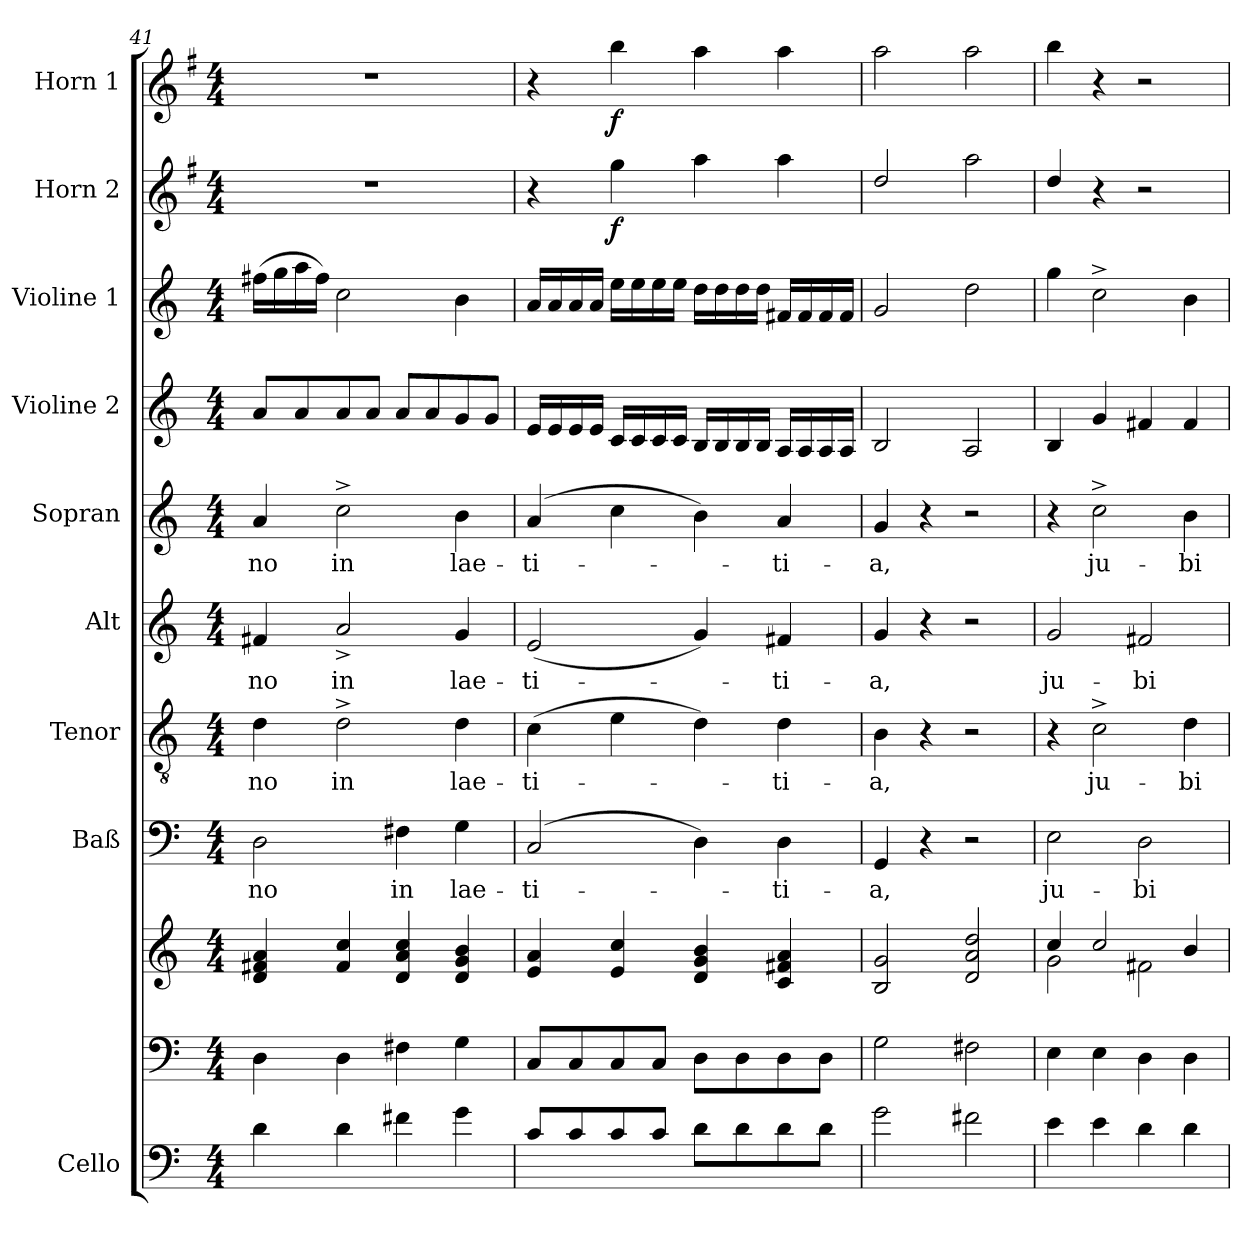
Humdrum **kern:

**kern	**kern	**kern	**kern	**text	**kern	**text	**kern	**text	**kern	**text	**kern	**kern	**kern	**dynam	**kern	**dynam
*part10	*part9	*part9	*part8	*part8	*part7	*part7	*part6	*part6	*part5	*part5	*part4	*part3	*part2	*part2	*part1	*part1
*staff11	*staff10	*staff9	*staff8	*staff8	*staff7	*staff7	*staff6	*staff6	*staff5	*staff5	*staff4	*staff3	*staff2	*staff2	*staff1	*staff1
*I"Cello	*	*	*I"Baß	*	*I"Tenor	*	*I"Alt	*	*I"Sopran	*	*I"Violine 2	*I"Violine 1	*I"Horn 2	*	*I"Horn 1	*
*	*	*	*	*	*	*	*	*	*	*	*I'Vln	*I'Vln	*I'Hn	*	*I'Hn	*
*clefF4	*clefF4	*clefG2	*clefF4	*	*clefGv2	*	*clefG2	*	*clefG2	*	*clefG2	*clefG2	*clefG2	*	*clefG2	*
*ITrd7c12	*	*	*	*	*	*	*	*	*	*	*	*	*ITrd4c7	*	*ITrd4c7	*
*k[]	*k[]	*k[]	*k[]	*	*k[]	*	*k[]	*	*k[]	*	*k[]	*k[]	*k[]	*	*k[]	*
*C:	*C:	*C:	*C:	*	*C:	*	*C:	*	*C:	*	*C:	*C:	*C:	*	*C:	*
*M4/4	*M4/4	*M4/4	*M4/4	*	*M4/4	*	*M4/4	*	*M4/4	*	*M4/4	*M4/4	*M4/4	*	*M4/4	*
=41	=41	=41	=41	=41	=41	=41	=41	=41	=41	=41	=41	=41	=41	=41	=41	=41
!	!	!	!	!LO:LY:b	!	!LO:LY:b	!	!LO:LY:b	!	!LO:LY:b	!	!	!	!	!	!
4D\	4D\	4d/ 4f#X/ 4a/	2D\	-no	4d\	-no	4f#X/	-no	4a/	-no	8a/L	(>16ff#X\LL	1r	.	1r	.
.	.	.	.	.	.	.	.	.	.	.	.	16gg\	.	.	.	.
.	.	.	.	.	.	.	.	.	.	.	8a/	16aa\	.	.	.	.
.	.	.	.	.	.	.	.	.	.	.	.	16ff#\JJ)	.	.	.	.
!	!	!	!	!	!	!LO:LY:b	!	!LO:LY:b	!	!LO:LY:b	!	!	!	!	!	!
4D\	4D\	4f#/ 4cc/	.	.	2d^>\	in	2a^</	in	2cc^>\	in	8a/	2cc\	.	.	.	.
.	.	.	.	.	.	.	.	.	.	.	8a/J	.	.	.	.	.
!	!	!	!	!LO:LY:b	!	!	!	!	!	!	!	!	!	!	!	!
4F#X\	4F#X\	4d/ 4a/ 4cc/	4F#X\	in	.	.	.	.	.	.	8a/L	.	.	.	.	.
.	.	.	.	.	.	.	.	.	.	.	8a/	.	.	.	.	.
!	!	!	!	!LO:LY:b	!	!LO:LY:b	!	!LO:LY:b	!	!LO:LY:b	!	!	!	!	!	!
4G\	4G\	4d/ 4g/ 4b/	4G\	lae-	4d\	lae-	4g/	lae-	4b\	lae-	8g/	4b\	.	.	.	.
.	.	.	.	.	.	.	.	.	.	.	8g/J	.	.	.	.	.
=42	=42	=42	=42	=42	=42	=42	=42	=42	=42	=42	=42	=42	=42	=42	=42	=42
!	!	!	!	!LO:LY:b	!	!LO:LY:b	!	!LO:LY:b	!	!LO:LY:b	!	!	!	!	!	!
8C/L	8C/L	4e/ 4a/	(2C/	-ti-	(>4c\	-ti-	(<2e/	-ti-	(4a/	-ti-	16e/LL	16a/LL	4r	.	4r	.
.	.	.	.	.	.	.	.	.	.	.	16e/	16a/	.	.	.	.
8C/	8C/	.	.	.	.	.	.	.	.	.	16e/	16a/	.	.	.	.
.	.	.	.	.	.	.	.	.	.	.	16e/JJ	16a/JJ	.	.	.	.
!	!	!	!	!	!	!	!	!	!	!	!	!	!	!LO:DY:b	!	!LO:DY:b
8C/	8C/	4e/ 4cc/	.	.	4e\	.	.	.	4cc\	.	16c/LL	16ee\LL	4cc\	f	4ee\	f
.	.	.	.	.	.	.	.	.	.	.	16c/	16ee\	.	.	.	.
8C/J	8C/J	.	.	.	.	.	.	.	.	.	16c/	16ee\	.	.	.	.
.	.	.	.	.	.	.	.	.	.	.	16c/JJ	16ee\JJ	.	.	.	.
8D\L	8D\L	4d/ 4g/ 4b/	4D\)	.	4d\)	.	4g/)	.	4b\)	.	16B/LL	16dd\LL	4dd\	.	4dd\	.
.	.	.	.	.	.	.	.	.	.	.	16B/	16dd\	.	.	.	.
8D\	8D\	.	.	.	.	.	.	.	.	.	16B/	16dd\	.	.	.	.
.	.	.	.	.	.	.	.	.	.	.	16B/JJ	16dd\JJ	.	.	.	.
!	!	!	!	!LO:LY:b	!	!LO:LY:b	!	!LO:LY:b	!	!LO:LY:b	!	!	!	!	!	!
8D\	8D\	4c/ 4f#X/ 4a/	4D\	-ti-	4d\	-ti-	4f#X/	-ti-	4a/	-ti-	16A/LL	16f#X/LL	4dd\	.	4dd\	.
.	.	.	.	.	.	.	.	.	.	.	16A/	16f#/	.	.	.	.
8D\J	8D\J	.	.	.	.	.	.	.	.	.	16A/	16f#/	.	.	.	.
.	.	.	.	.	.	.	.	.	.	.	16A/JJ	16f#/JJ	.	.	.	.
!!LO:PB:g=z
=43	=43	=43	=43	=43	=43	=43	=43	=43	=43	=43	=43	=43	=43	=43	=43	=43
!	!	!	!	!LO:LY:b	!	!LO:LY:b	!	!LO:LY:b	!	!LO:LY:b	!	!	!	!	!	!
2G\	2G\	2B/ 2g/	4GG/	-a,	4B\	-a,	4g/	-a,	4g/	-a,	2B/	2g/	2g/	.	2dd\	.
.	.	.	4r	.	4r	.	4r	.	4r	.	.	.	.	.	.	.
2F#X\	2F#X\	2d/ 2a/ 2dd/	2r	.	2r	.	2r	.	2r	.	2A/	2dd\	2dd\	.	2dd\	.
=44	=44	=44	=44	=44	=44	=44	=44	=44	=44	=44	=44	=44	=44	=44	=44	=44
*	*	*^	*	*	*	*	*	*	*	*	*	*	*	*	*	*
!	!	!	!	!	!LO:LY:b	!	!	!	!LO:LY:b	!	!	!	!	!	!	!	!
4E\	4E\	4cc/	2g\	2E\	ju-	4r	.	2g/	ju-	4r	.	4B/	4gg\	4g/	.	4ee\	.
!	!	!	!	!	!	!	!LO:LY:b	!	!	!	!LO:LY:b	!	!	!	!	!	!
4E\	4E\	2cc/	.	.	.	2c^>\	ju-	.	.	2cc^>\	ju-	4g/	2cc^>\	4r	.	4r	.
!	!	!	!	!	!LO:LY:b	!	!	!	!LO:LY:b	!	!	!	!	!	!	!	!
4D\	4D\	.	2f#X\	2D\	-bi-	.	.	2f#X/	-bi-	.	.	4f#X/	.	2r	.	2r	.
!	!	!	!	!	!	!	!LO:LY:b	!	!	!	!LO:LY:b	!	!	!	!	!	!
4D\	4D\	4b/	.	.	.	4d\	-bi-	.	.	4b\	-bi-	4f#/	4b\	.	.	.	.
*	*	*v	*v	*	*	*	*	*	*	*	*	*	*	*	*	*	*
=	=	=	=	=	=	=	=	=	=	=	=	=	=	=	=	=
*-	*-	*-	*-	*-	*-	*-	*-	*-	*-	*-	*-	*-	*-	*-	*-	*-
